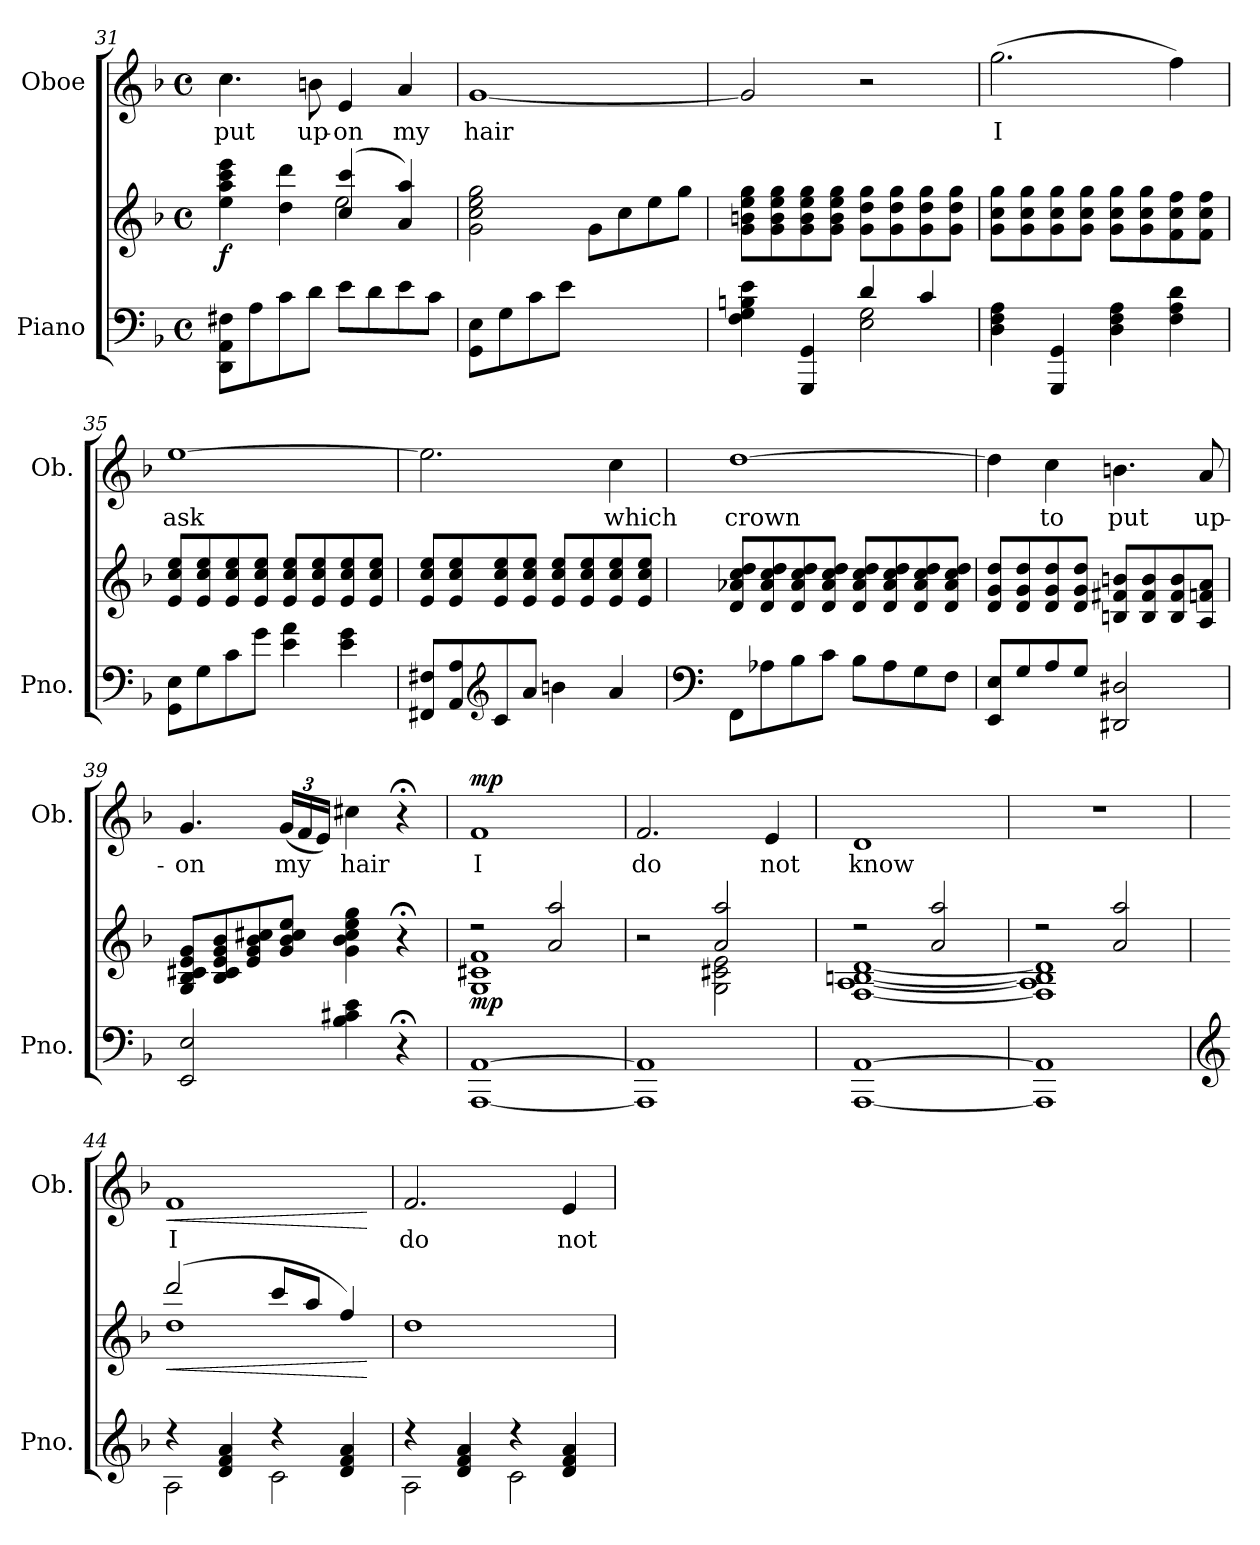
**kern	**kern	**dynam	**kern	**text	**dynam
*part2	*part2	*part2	*part1	*part1	*part1
*staff3	*staff2	*staff2/3	*staff1	*staff1	*staff1
*I"Piano	*	*	*I"Oboe	*	*
*I'Pno.	*	*	*I'Ob.	*	*
*clefF4	*clefG2	*	*clefG2	*	*
*k[b-]	*k[b-]	*	*k[b-]	*	*
*M4/4	*M4/4	*	*M4/4	*	*
*met(c)	*met(c)	*	*met(c)	*	*
=31	=31	=31	=31	=31	=31
*	*^	*	*	*	*
!	!	!	!LO:DY:b	!	!LO:LY:b	!
8DD\ 8AA\ 8F#X\L	4ee\ 4aa\ 4ccc\ 4eee\	2ryy	f	4.cc\	put	.
8A\	.	.	.	.	.	.
8c\	4dd\ 4ddd\	.	.	.	.	.
!	!	!	!	!	!LO:LY:b	!
8d\J	.	.	.	8bn\	up-	.
!	!	!	!	!	!LO:LY:b	!
8e\L	(4cc/ 4ccc/	2ee\	.	4e/	-on	.
8d\	.	.	.	.	.	.
!	!	!	!	!	!LO:LY:b	!
8e\	4a/ 4aa/)	.	.	4a/	my	.
8c\J	.	.	.	.	.	.
*	*v	*v	*	*	*	*
=32	=32	=32	=32	=32	=32
!	!	!	!	!LO:LY:b	!
8GG\ 8E\L	2g\ 2cc\ 2ee\ 2gg\	.	[1g	hair	.
8G\	.	.	.	.	.
8c\	.	.	.	.	.
8e\J	.	.	.	.	.
2ryy	8g\L	.	.	.	.
.	8cc\	.	.	.	.
.	8ee\	.	.	.	.
.	(8gg\J	.	.	.	.
=33	=33	=33	=33	=33	=33
*^	*	*	*	*	*
4F\ 4G\ 4Bn\ 4e\	2ryy	8g\ 8bn\ 8ee\ 8gg\L	.	2g/]	.	.
.	.	8g\ 8b\ 8ee\ 8gg\	.	.	.	.
4GGG/ 4GG/	.	8g\ 8b\ 8ee\ 8gg\	.	.	.	.
.	.	8g\ 8b\ 8ee\ 8gg\J	.	.	.	.
4d/	2E\ 2G\	8g\ 8dd\ 8gg\L	.	2r	.	.
.	.	8g\ 8dd\ 8gg\	.	.	.	.
4c/	.	8g\ 8dd\ 8gg\	.	.	.	.
.	.	8g\ 8dd\ 8gg\J	.	.	.	.
*v	*v	*	*	*	*	*
!!LO:PB:g=z
=34	=34	=34	=34	=34	=34
!	!	!	!	!LO:LY:b	!
4D\ 4F\ 4A\	8g\ 8cc\ 8gg\L	.	(2.gg\	I	.
.	8g\ 8cc\ 8gg\	.	.	.	.
4GGG/ 4GG/	8g\ 8cc\ 8gg\	.	.	.	.
.	8g\ 8cc\ 8gg\J	.	.	.	.
4D\ 4F\ 4A\	8g\ 8cc\ 8gg\L	.	.	.	.
.	8g\ 8cc\ 8gg\	.	.	.	.
4F\ 4A\ 4d\	8f\ 8cc\ 8ff\	.	4ff\)	.	.
.	8f\ 8cc\ 8ff\J	.	.	.	.
=35	=35	=35	=35	=35	=35
!	!	!	!	!LO:LY:b	!
8GG\ 8E\L	8e/ 8cc/ 8ee/L	.	[1ee	ask	.
8G\	8e/ 8cc/ 8ee/	.	.	.	.
8c\	8e/ 8cc/ 8ee/	.	.	.	.
8g\J	8e/ 8cc/ 8ee/J	.	.	.	.
4e\ 4a\	8e/ 8cc/ 8ee/L	.	.	.	.
.	8e/ 8cc/ 8ee/	.	.	.	.
4e\ 4g\	8e/ 8cc/ 8ee/	.	.	.	.
.	8e/ 8cc/ 8ee/J	.	.	.	.
=36	=36	=36	=36	=36	=36
8FF#X/ 8F#X/L	8e/ 8cc/ 8ee/L	.	2.ee\]	.	.
8AA/ 8A/	8e/ 8cc/ 8ee/	.	.	.	.
*clefG2	*	*	*	*	*
8c/	8e/ 8cc/ 8ee/	.	.	.	.
8a/J	8e/ 8cc/ 8ee/J	.	.	.	.
4bn\	8e/ 8cc/ 8ee/L	.	.	.	.
.	8e/ 8cc/ 8ee/	.	.	.	.
!	!	!	!	!LO:LY:b	!
4a/	8e/ 8cc/ 8ee/	.	4cc\	which	.
.	8e/ 8cc/ 8ee/J	.	.	.	.
=37	=37	=37	=37	=37	=37
*clefF4	*	*	*	*	*
!	!	!	!	!LO:LY:b	!
8FF\L	8d/ 8a-X/ 8cc/ 8dd/L	.	[1dd	crown	.
8A-X\	8d/ 8a-/ 8cc/ 8dd/	.	.	.	.
8B-\	8d/ 8a-/ 8cc/ 8dd/	.	.	.	.
8c\J	8d/ 8a-/ 8cc/ 8dd/J	.	.	.	.
8B-\L	8d/ 8a-/ 8cc/ 8dd/L	.	.	.	.
8A-\	8d/ 8a-/ 8cc/ 8dd/	.	.	.	.
8G\	8d/ 8a-/ 8cc/ 8dd/	.	.	.	.
8F\J	8d/ 8a-/ 8cc/ 8dd/J	.	.	.	.
!!LO:LB:g=z
=38	=38	=38	=38	=38	=38
8EE/ 8E/L	8d/ 8g/ 8dd/L	.	4dd\]	.	.
8G/	8d/ 8g/ 8dd/	.	.	.	.
!	!	!	!	!LO:LY:b	!
8A/	8d/ 8g/ 8dd/	.	4cc\	to	.
8G/J	8d/ 8g/ 8dd/J	.	.	.	.
!	!	!	!	!LO:LY:b	!
2DD#X/ 2D#X/	8Bn/ 8f#X/ 8bn/L	.	4.bn\	put	.
.	8B/ 8f#/ 8b/	.	.	.	.
.	8B/ 8f#/ 8b/	.	.	.	.
!	!	!	!	!LO:LY:b	!
.	8A/ 8fn/ 8a/J	.	8a/	up-	.
=39	=39	=39	=39	=39	=39
!	!	!	!	!LO:LY:b	!
2EE/ 2E/	8G/ 8B-/ 8c#X/ 8e/ 8g/L	.	4.g/	-on	.
.	8B-/ 8c#/ 8e/ 8g/ 8b-/	.	.	.	.
.	8e/ 8g/ 8b-/ 8cc#X/	.	.	.	.
*	*	*	*Xbrackettup	*	*
!	!	!	!	!LO:LY:b	!
.	8g/ 8b-/ 8cc#/ 8ee/J	.	(24g/LL	my	.
.	.	.	24f/	.	.
.	.	.	24e/JJ)	.	.
!	!	!	!	!LO:LY:b	!
4B-\ 4c#X\ 4e\	4g\ 4b-\ 4cc#\ 4ee\ 4gg\	.	4cc#X\	hair	.
4r;<	4r;<	.	4r;<	.	.
=40	=40	=40	=40	=40	=40
*	*^	*	*	*	*
!	!	!	!LO:DY:b	!	!LO:LY:b	!LO:DY:a
[1AAA [1AA	2r	1G 1c#X 1f	mp	1f	I	mp
.	2a/ 2aa/	.	.	.	.	.
=41	=41	=41	=41	=41	=41	=41
!	!	!	!	!	!LO:LY:b	!
1AAA] 1AA]	2r	2ryy	.	2.f/	do	.
.	2a/ 2aa/	2G\ 2c#X\ 2e\	.	.	.	.
!	!	!	!	!	!LO:LY:b	!
.	.	.	.	4e/	not	.
=42	=42	=42	=42	=42	=42	=42
!	!	!	!	!	!LO:LY:b	!
[1AAA [1AA	2r	[1F [1A [1Bn [1d	.	1d	know	.
.	2a/ 2aa/	.	.	.	.	.
!!LO:LB:g=z
=43	=43	=43	=43	=43	=43	=43
1AAA] 1AA]	2r	1F] 1A] 1B] 1d]	.	1r	.	.
.	2a/ 2aa/	.	.	.	.	.
=44	=44	=44	=44	=44	=44	=44
*clefG2	*	*	*	*	*	*
*^	*	*	*	*	*	*
!	!	!	!	!LO:HP:b	!	!LO:LY:b	!LO:HP:b
4r	2A\	(2ddd/	1dd	<	1f	I	<
4d/ 4f/ 4a/	.	.	.	.	.	.	.
4r	2c\	8ccc/L	.	.	.	.	.
.	.	8aa/J	.	.	.	.	.
4d/ 4f/ 4a/	.	4ff/)	.	.	.	.	.
*v	*v	*	*	*	*	*	*
*	*v	*v	*	*	*	*
.	.	[	.	.	[
=45	=45	=45	=45	=45	=45
*^	*	*	*	*	*
!	!	!	!	!	!LO:LY:b	!
4r	2A\	1dd	.	2.f/	do	.
4d/ 4f/ 4a/	.	.	.	.	.	.
4r	2c\	.	.	.	.	.
!	!	!	!	!	!LO:LY:b	!
4d/ 4f/ 4a/	.	.	.	4e/	not	.
*v	*v	*	*	*	*	*
=	=	=	=	=	=
*-	*-	*-	*-	*-	*-
